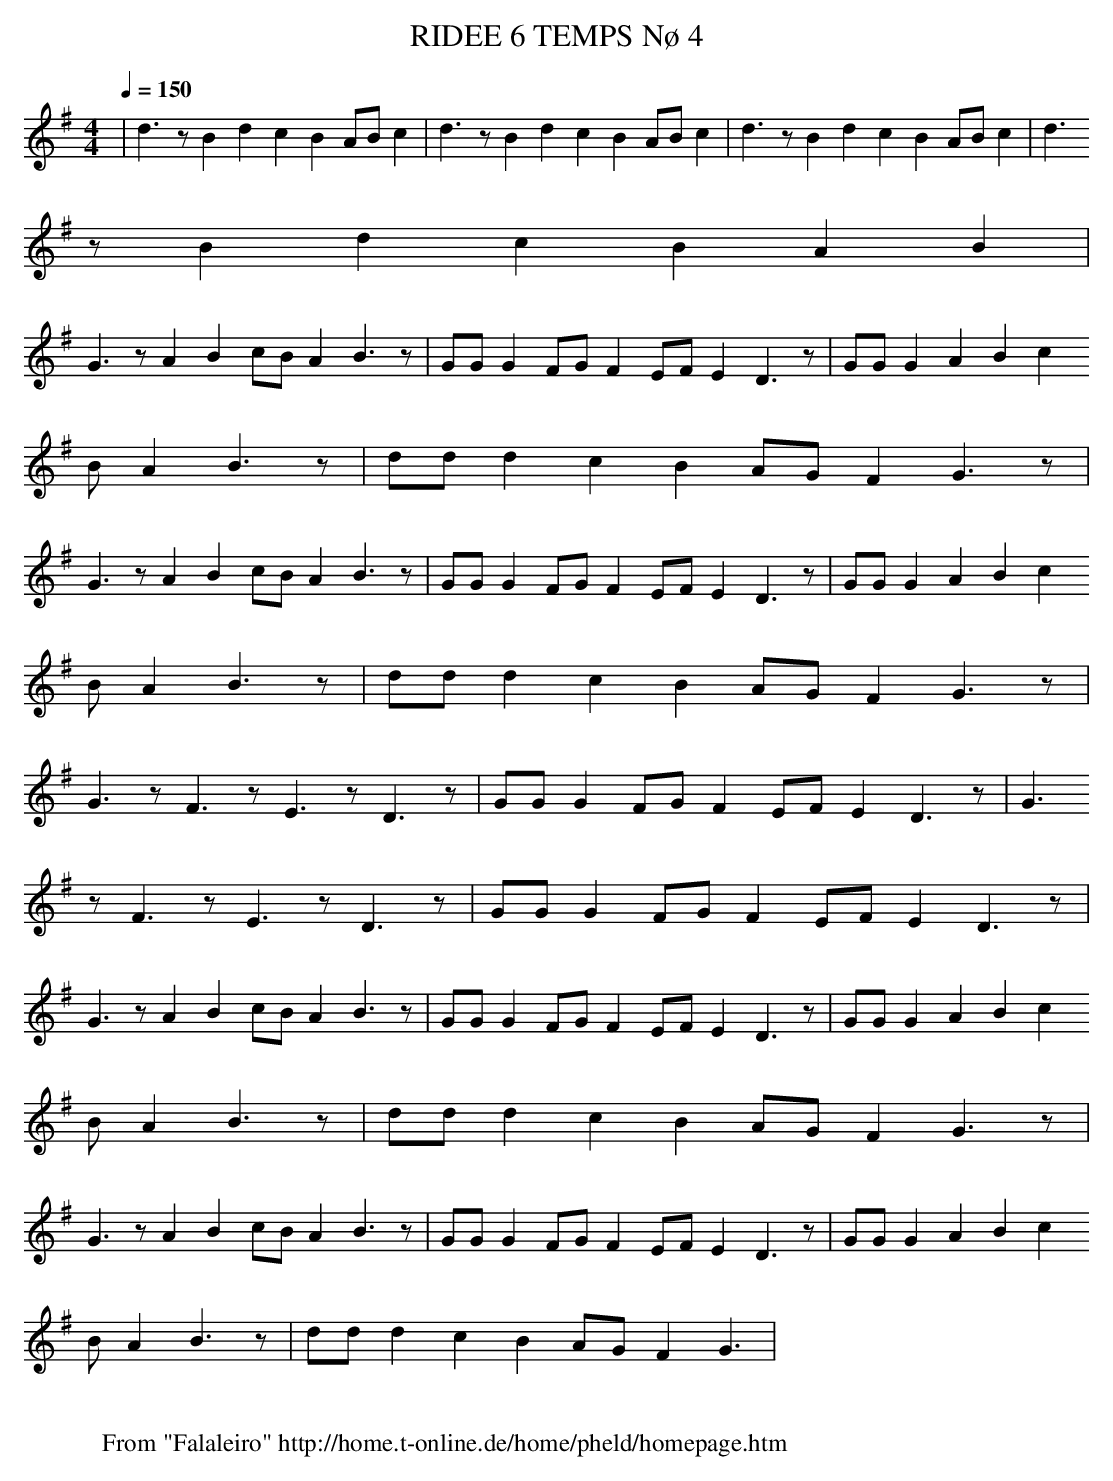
X:1
T:RIDEE 6 TEMPS Nø 4
M:4/4
L:1/4
Q:1/4=150
K:G
|d3/2 z/2 Bd cBA/2B/2c|d3/2 z/2 Bd cBA/2B/2c|d3/2 z/2 Bd cBA/2B/2c|d3/2
z/2 Bd cBAB|
G3/2 z/2 AB c/2B/2AB3/2 z/2 |G/2G/2GF/2G/2F E/2F/2ED3/2 z/2 |G/2G/2GAB c
/2B/2AB3/2 z/2 |d/2d/2dcB A/2G/2FG3/2 z/2 |
G3/2 z/2 AB c/2B/2AB3/2 z/2 |G/2G/2GF/2G/2F E/2F/2ED3/2 z/2 |G/2G/2GAB c
/2B/2AB3/2 z/2 |d/2d/2dcB A/2G/2FG3/2 z/2 |
G3/2 z/2 F3/2 z/2 E3/2 z/2 D3/2 z/2 |G/2G/2GF/2G/2F E/2F/2ED3/2 z/2 |G3/
2 z/2 F3/2 z/2 E3/2 z/2 D3/2 z/2 |G/2G/2GF/2G/2F E/2F/2ED3/2 z/2 |
G3/2 z/2 AB c/2B/2AB3/2 z/2 |G/2G/2GF/2G/2F E/2F/2ED3/2 z/2 |G/2G/2GAB c
/2B/2AB3/2 z/2 |d/2d/2dcB A/2G/2FG3/2 z/2 |
G3/2 z/2 AB c/2B/2AB3/2 z/2 |G/2G/2GF/2G/2F E/2F/2ED3/2 z/2 |G/2G/2GAB c
/2B/2AB3/2 z/2 |d/2d/2dcB A/2G/2FG3/2|
W:
W: From "Falaleiro" http://home.t-online.de/home/pheld/homepage.htm
